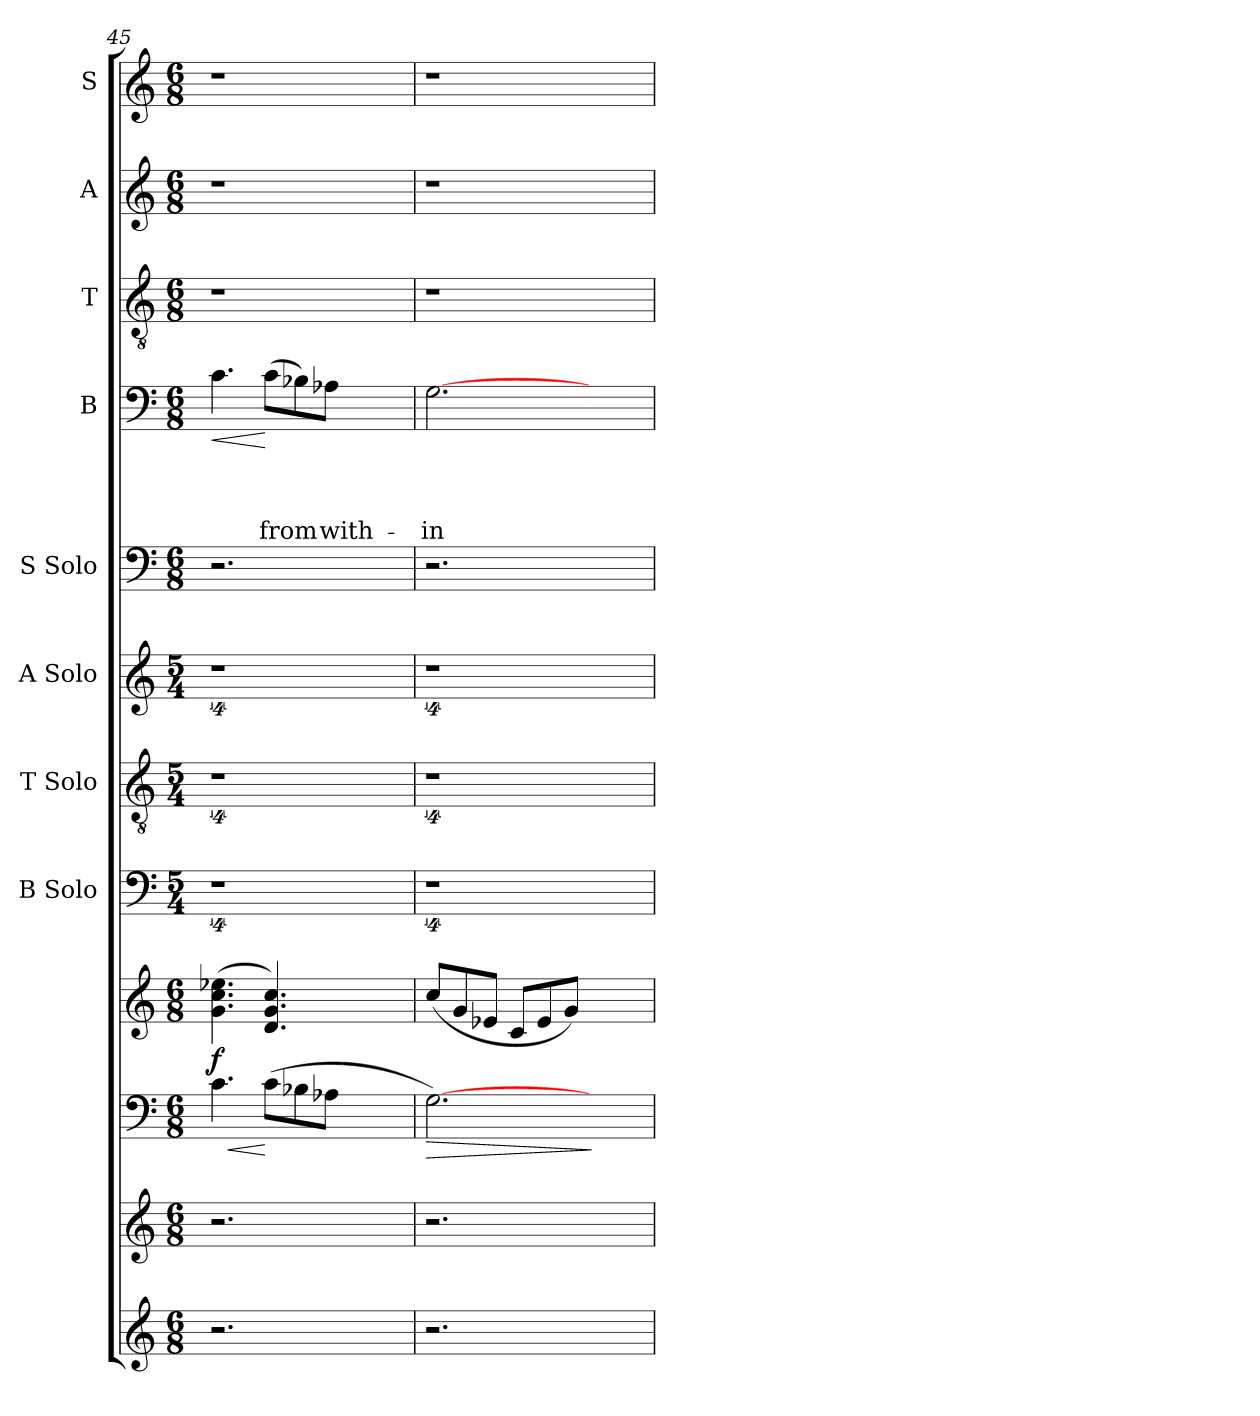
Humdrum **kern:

**kern	**kern	**kern	**dynam	**kern	**kern	**kern	**kern	**kern	**kern	**text	**text	**text	**text	**dynam	**kern	**kern	**kern
*part12	*part11	*part10	*part10	*part9	*part8	*part7	*part6	*part5	*part4	*part4	*part4	*part4	*part4	*part4	*part3	*part2	*part1
*staff12	*staff11	*staff10	*staff10	*staff9	*staff8	*staff7	*staff6	*staff5	*staff4	*staff4	*staff4	*staff4	*staff4	*staff4	*staff3	*staff2	*staff1
*	*	*	*	*	*I"B Solo	*I"T Solo	*I"A Solo	*I"S Solo	*I"B	*	*	*	*	*	*I"T	*I"A	*I"S
!!LO:PB:g=z
*clefG2	*clefG2	*clefF4	*	*clefG2	*clefF4	*clefGv2	*clefG2	*clefF4	*clefF4	*	*	*	*	*	*clefGv2	*clefG2	*clefG2
*k[]	*k[]	*k[]	*	*k[]	*k[]	*k[]	*k[]	*k[]	*k[]	*	*	*	*	*	*k[]	*k[]	*k[]
*C:	*C:	*C:	*	*C:	*C:	*C:	*C:	*C:	*C:	*	*	*	*	*	*C:	*C:	*C:
*M6/8	*M6/8	*M6/8	*	*M6/8	*M5/4	*M5/4	*M5/4	*M6/8	*M6/8	*	*	*	*	*	*M6/8	*M6/8	*M6/8
=45	=45	=45	=45	=45	=45	=45	=45	=45	=45	=45	=45	=45	=45	=45	=45	=45	=45
!	!	!	!LO:HP:b	!	!	!	!	!	!	!	!	!	!	!LO:HP:b	!LO:N:vis=1	!LO:N:vis=1	!LO:N:vis=1
!	!	!	!LO:DY:n=1:a	!	!	!	!	!	!	!	!	!	!	!	!	!	!
2.r	2.r	4.c\	< f	(>4.g\ 4.cc\ 4.ee-X\	4%5r	4%5r	4%5r	2.r	4.c\	.	.	.	.	<	2.r	2.r	2.r
!	!	!	!	!	!	!	!	!	!	!	!	!	!LO:LY:b	!	!	!	!
.	.	(>8c\L	[	4.d/ 4.g/ 4.cc/)	.	.	.	.	(>8c\L	.	.	.	from	[	.	.	.
.	.	8B-X\	.	.	.	.	.	.	8B-X\)	.	.	.	.	.	.	.	.
!	!	!	!	!	!	!	!	!	!	!	!	!	!LO:LY:b	!	!	!	!
.	.	8A-X\J	.	.	.	.	.	.	8A-X\J	.	.	.	with-	.	.	.	.
2ryy	2ryy	2ryy	.	2ryy	.	.	.	2ryy	2ryy	.	.	.	.	.	2ryy	2ryy	2ryy
=46	=46	=46	=46	=46	=46	=46	=46	=46	=46	=46	=46	=46	=46	=46	=46	=46	=46
!	!	!	!LO:HP:b	!	!	!	!	!	!	!	!	!	!LO:LY:b	!	!LO:N:vis=1	!LO:N:vis=1	!LO:N:vis=1
2.r	2.r	[>2.G\)	>	(<8cc/L	4%5r	4%5r	4%5r	2.r	[>2.G\	.	.	.	-in	.	2.r	2.r	2.r
.	.	.	.	8g/	.	.	.	.	.	.	.	.	.	.	.	.	.
.	.	.	.	8e-X/J	.	.	.	.	.	.	.	.	.	.	.	.	.
.	.	.	.	8c/L	.	.	.	.	.	.	.	.	.	.	.	.	.
.	.	.	.	8e-/	.	.	.	.	.	.	.	.	.	.	.	.	.
.	.	.	.	8g/J)	.	.	.	.	.	.	.	.	.	.	.	.	.
2ryy	2ryy	2ryy	]	2ryy	.	.	.	2ryy	2ryy	.	.	.	.	.	2ryy	2ryy	2ryy
=	=	=	=	=	=	=	=	=	=	=	=	=	=	=	=	=	=
*-	*-	*-	*-	*-	*-	*-	*-	*-	*-	*-	*-	*-	*-	*-	*-	*-	*-
